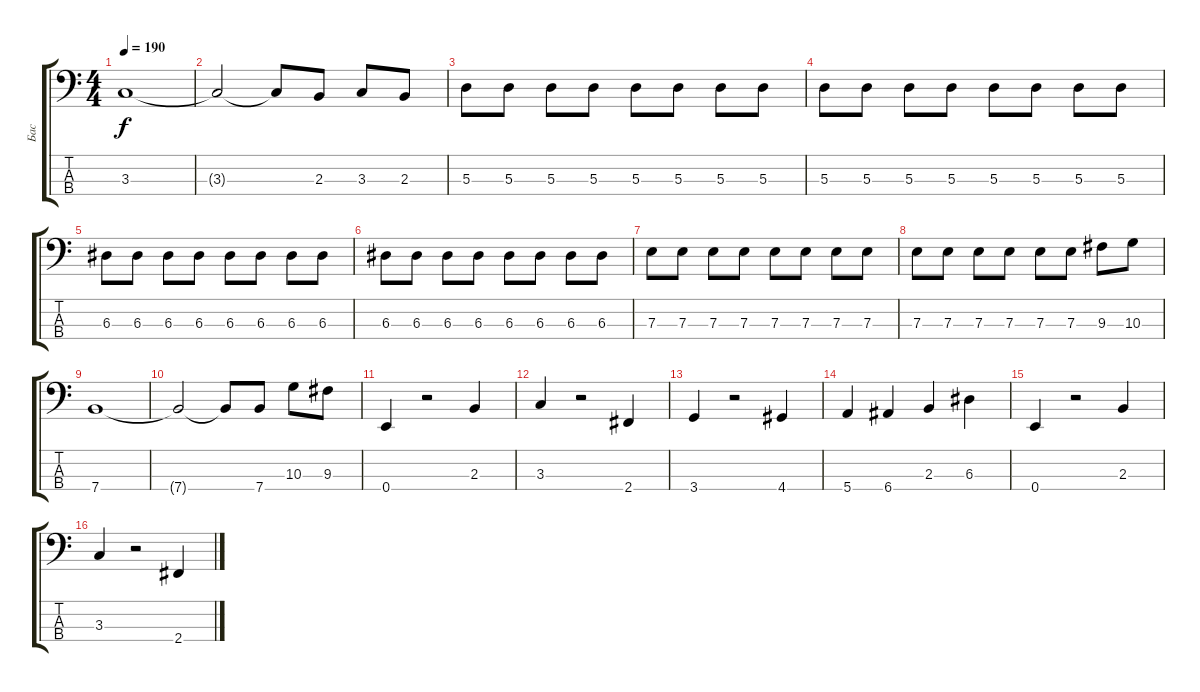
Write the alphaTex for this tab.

\track ("Бас" "Бас") {instrument electricbassfinger}
\staff {score tabs}
\tuning (G2 D2 A1 E1) {hide}
\ts (4 4)
\tempo 190
\clef f4
\ks c
3.3.1{dy f} |
3.3{t}.2 3.3{t}.8 2.3.8 3.3.8 2.3.8 |
5.3.8 5.3.8 5.3.8 5.3.8 5.3.8 5.3.8 5.3.8 5.3.8 |
5.3.8 5.3.8 5.3.8 5.3.8 5.3.8 5.3.8 5.3.8 5.3.8 |
6.3.8 6.3.8 6.3.8 6.3.8 6.3.8 6.3.8 6.3.8 6.3.8 |
6.3.8 6.3.8 6.3.8 6.3.8 6.3.8 6.3.8 6.3.8 6.3.8 |
7.3.8 7.3.8 7.3.8 7.3.8 7.3.8 7.3.8 7.3.8 7.3.8 |
7.3.8 7.3.8 7.3.8 7.3.8 7.3.8 7.3.8 9.3.8 10.3.8 |
7.4.1 |
7.4{t}.2 7.4{t}.8 7.4.8 10.3.8 9.3.8 |
0.4.4 r.2 2.3.4 |
3.3.4 r.2 2.4.4 |
3.4.4 r.2 4.4.4 |
5.4.4 6.4.4 2.3.4 6.3.4 |
0.4.4 r.2 2.3.4 |
3.3.4 r.2 2.4.4
